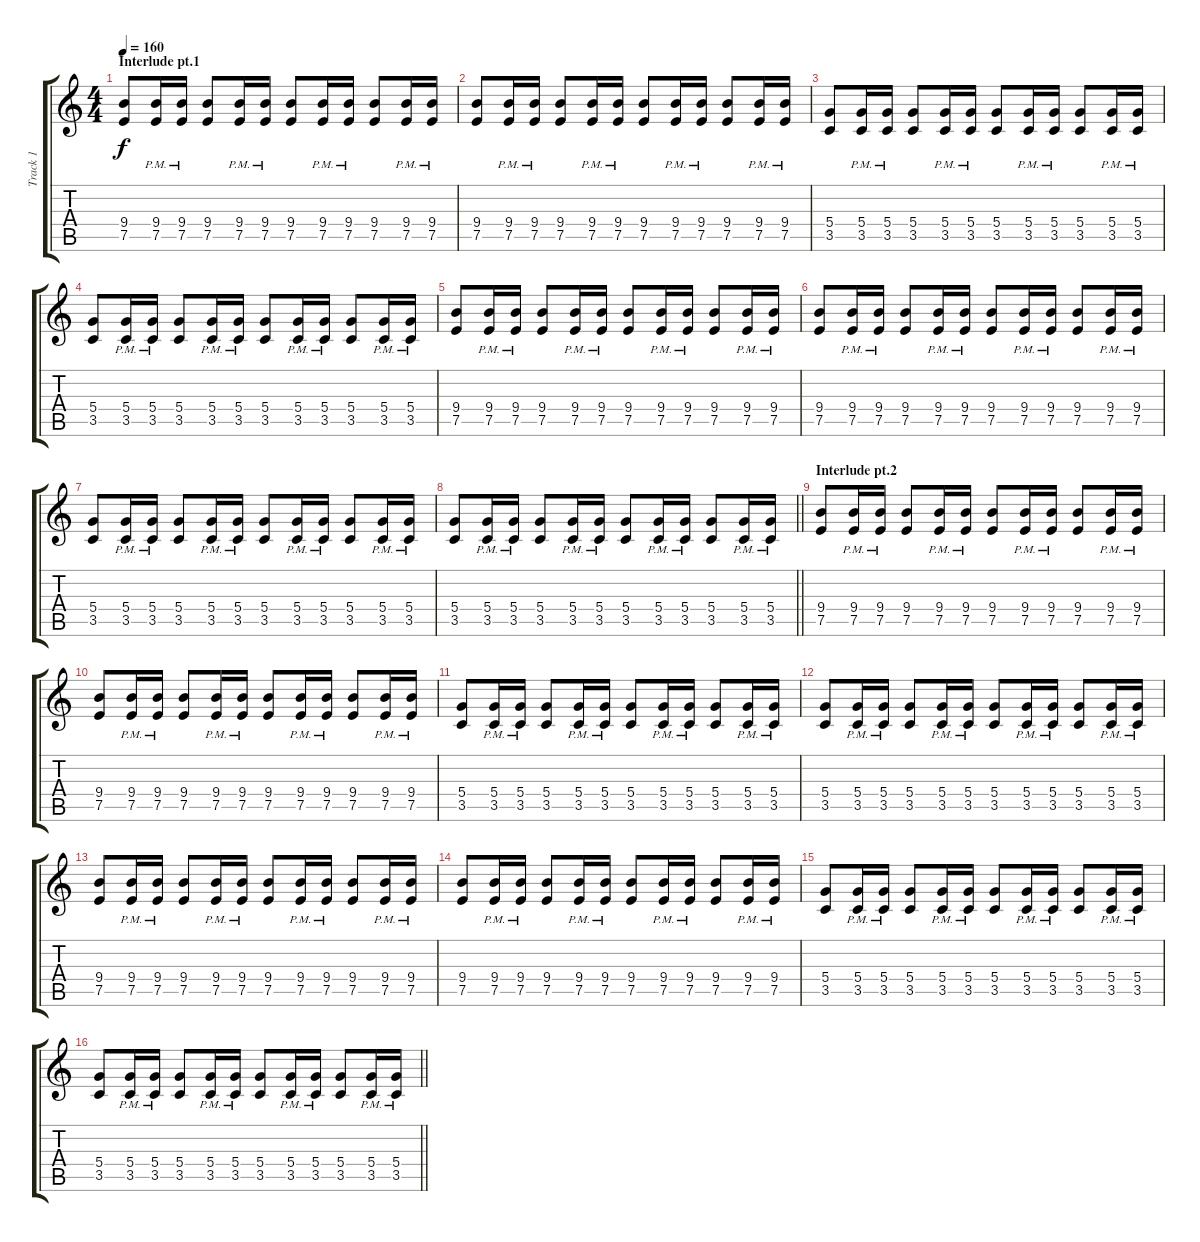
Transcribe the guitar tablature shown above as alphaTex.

\track ("Track 1" "Track 1") {instrument overdrivenguitar}
\staff {score tabs}
\tuning (E4 B3 G3 D3 A2 E2) {hide}
\ts (4 4)
\section ("" "Interlude pt.1")
\tempo 160
\clef g2
\ks c
(9.4 7.5).8{dy f} (9.4{pm} 7.5{pm}).16 (9.4{pm} 7.5{pm}).16 (9.4 7.5).8 (9.4{pm} 7.5{pm}).16 (9.4{pm} 7.5{pm}).16 (9.4 7.5).8 (9.4{pm} 7.5{pm}).16 (9.4{pm} 7.5{pm}).16 (9.4 7.5).8 (9.4{pm} 7.5{pm}).16 (9.4{pm} 7.5{pm}).16 |
(9.4 7.5).8 (9.4{pm} 7.5{pm}).16 (9.4{pm} 7.5{pm}).16 (9.4 7.5).8 (9.4{pm} 7.5{pm}).16 (9.4{pm} 7.5{pm}).16 (9.4 7.5).8 (9.4{pm} 7.5{pm}).16 (9.4{pm} 7.5{pm}).16 (9.4 7.5).8 (9.4{pm} 7.5{pm}).16 (9.4{pm} 7.5{pm}).16 |
(5.4 3.5).8 (5.4{pm} 3.5{pm}).16 (5.4{pm} 3.5{pm}).16 (5.4 3.5).8 (5.4{pm} 3.5{pm}).16 (5.4{pm} 3.5{pm}).16 (5.4 3.5).8 (5.4{pm} 3.5{pm}).16 (5.4{pm} 3.5{pm}).16 (5.4 3.5).8 (5.4{pm} 3.5{pm}).16 (5.4{pm} 3.5{pm}).16 |
(5.4 3.5).8 (5.4{pm} 3.5{pm}).16 (5.4{pm} 3.5{pm}).16 (5.4 3.5).8 (5.4{pm} 3.5{pm}).16 (5.4{pm} 3.5{pm}).16 (5.4 3.5).8 (5.4{pm} 3.5{pm}).16 (5.4{pm} 3.5{pm}).16 (5.4 3.5).8 (5.4{pm} 3.5{pm}).16 (5.4{pm} 3.5{pm}).16 |
(9.4 7.5).8 (9.4{pm} 7.5{pm}).16 (9.4{pm} 7.5{pm}).16 (9.4 7.5).8 (9.4{pm} 7.5{pm}).16 (9.4{pm} 7.5{pm}).16 (9.4 7.5).8 (9.4{pm} 7.5{pm}).16 (9.4{pm} 7.5{pm}).16 (9.4 7.5).8 (9.4{pm} 7.5{pm}).16 (9.4{pm} 7.5{pm}).16 |
(9.4 7.5).8 (9.4{pm} 7.5{pm}).16 (9.4{pm} 7.5{pm}).16 (9.4 7.5).8 (9.4{pm} 7.5{pm}).16 (9.4{pm} 7.5{pm}).16 (9.4 7.5).8 (9.4{pm} 7.5{pm}).16 (9.4{pm} 7.5{pm}).16 (9.4 7.5).8 (9.4{pm} 7.5{pm}).16 (9.4{pm} 7.5{pm}).16 |
(5.4 3.5).8 (5.4{pm} 3.5{pm}).16 (5.4{pm} 3.5{pm}).16 (5.4 3.5).8 (5.4{pm} 3.5{pm}).16 (5.4{pm} 3.5{pm}).16 (5.4 3.5).8 (5.4{pm} 3.5{pm}).16 (5.4{pm} 3.5{pm}).16 (5.4 3.5).8 (5.4{pm} 3.5{pm}).16 (5.4{pm} 3.5{pm}).16 |
\barLineRight lightlight
(5.4 3.5).8 (5.4{pm} 3.5{pm}).16 (5.4{pm} 3.5{pm}).16 (5.4 3.5).8 (5.4{pm} 3.5{pm}).16 (5.4{pm} 3.5{pm}).16 (5.4 3.5).8 (5.4{pm} 3.5{pm}).16 (5.4{pm} 3.5{pm}).16 (5.4 3.5).8 (5.4{pm} 3.5{pm}).16 (5.4{pm} 3.5{pm}).16 |
\section ("" "Interlude pt.2")
(9.4 7.5).8 (9.4{pm} 7.5{pm}).16 (9.4{pm} 7.5{pm}).16 (9.4 7.5).8 (9.4{pm} 7.5{pm}).16 (9.4{pm} 7.5{pm}).16 (9.4 7.5).8 (9.4{pm} 7.5{pm}).16 (9.4{pm} 7.5{pm}).16 (9.4 7.5).8 (9.4{pm} 7.5{pm}).16 (9.4{pm} 7.5{pm}).16 |
(9.4 7.5).8 (9.4{pm} 7.5{pm}).16 (9.4{pm} 7.5{pm}).16 (9.4 7.5).8 (9.4{pm} 7.5{pm}).16 (9.4{pm} 7.5{pm}).16 (9.4 7.5).8 (9.4{pm} 7.5{pm}).16 (9.4{pm} 7.5{pm}).16 (9.4 7.5).8 (9.4{pm} 7.5{pm}).16 (9.4{pm} 7.5{pm}).16 |
(5.4 3.5).8 (5.4{pm} 3.5{pm}).16 (5.4{pm} 3.5{pm}).16 (5.4 3.5).8 (5.4{pm} 3.5{pm}).16 (5.4{pm} 3.5{pm}).16 (5.4 3.5).8 (5.4{pm} 3.5{pm}).16 (5.4{pm} 3.5{pm}).16 (5.4 3.5).8 (5.4{pm} 3.5{pm}).16 (5.4{pm} 3.5{pm}).16 |
(5.4 3.5).8 (5.4{pm} 3.5{pm}).16 (5.4{pm} 3.5{pm}).16 (5.4 3.5).8 (5.4{pm} 3.5{pm}).16 (5.4{pm} 3.5{pm}).16 (5.4 3.5).8 (5.4{pm} 3.5{pm}).16 (5.4{pm} 3.5{pm}).16 (5.4 3.5).8 (5.4{pm} 3.5{pm}).16 (5.4{pm} 3.5{pm}).16 |
(9.4 7.5).8 (9.4{pm} 7.5{pm}).16 (9.4{pm} 7.5{pm}).16 (9.4 7.5).8 (9.4{pm} 7.5{pm}).16 (9.4{pm} 7.5{pm}).16 (9.4 7.5).8 (9.4{pm} 7.5{pm}).16 (9.4{pm} 7.5{pm}).16 (9.4 7.5).8 (9.4{pm} 7.5{pm}).16 (9.4{pm} 7.5{pm}).16 |
(9.4 7.5).8 (9.4{pm} 7.5{pm}).16 (9.4{pm} 7.5{pm}).16 (9.4 7.5).8 (9.4{pm} 7.5{pm}).16 (9.4{pm} 7.5{pm}).16 (9.4 7.5).8 (9.4{pm} 7.5{pm}).16 (9.4{pm} 7.5{pm}).16 (9.4 7.5).8 (9.4{pm} 7.5{pm}).16 (9.4{pm} 7.5{pm}).16 |
(5.4 3.5).8 (5.4{pm} 3.5{pm}).16 (5.4{pm} 3.5{pm}).16 (5.4 3.5).8 (5.4{pm} 3.5{pm}).16 (5.4{pm} 3.5{pm}).16 (5.4 3.5).8 (5.4{pm} 3.5{pm}).16 (5.4{pm} 3.5{pm}).16 (5.4 3.5).8 (5.4{pm} 3.5{pm}).16 (5.4{pm} 3.5{pm}).16 |
\barLineRight lightlight
(5.4 3.5).8 (5.4{pm} 3.5{pm}).16 (5.4{pm} 3.5{pm}).16 (5.4 3.5).8 (5.4{pm} 3.5{pm}).16 (5.4{pm} 3.5{pm}).16 (5.4 3.5).8 (5.4{pm} 3.5{pm}).16 (5.4{pm} 3.5{pm}).16 (5.4 3.5).8 (5.4{pm} 3.5{pm}).16 (5.4{pm} 3.5{pm}).16
